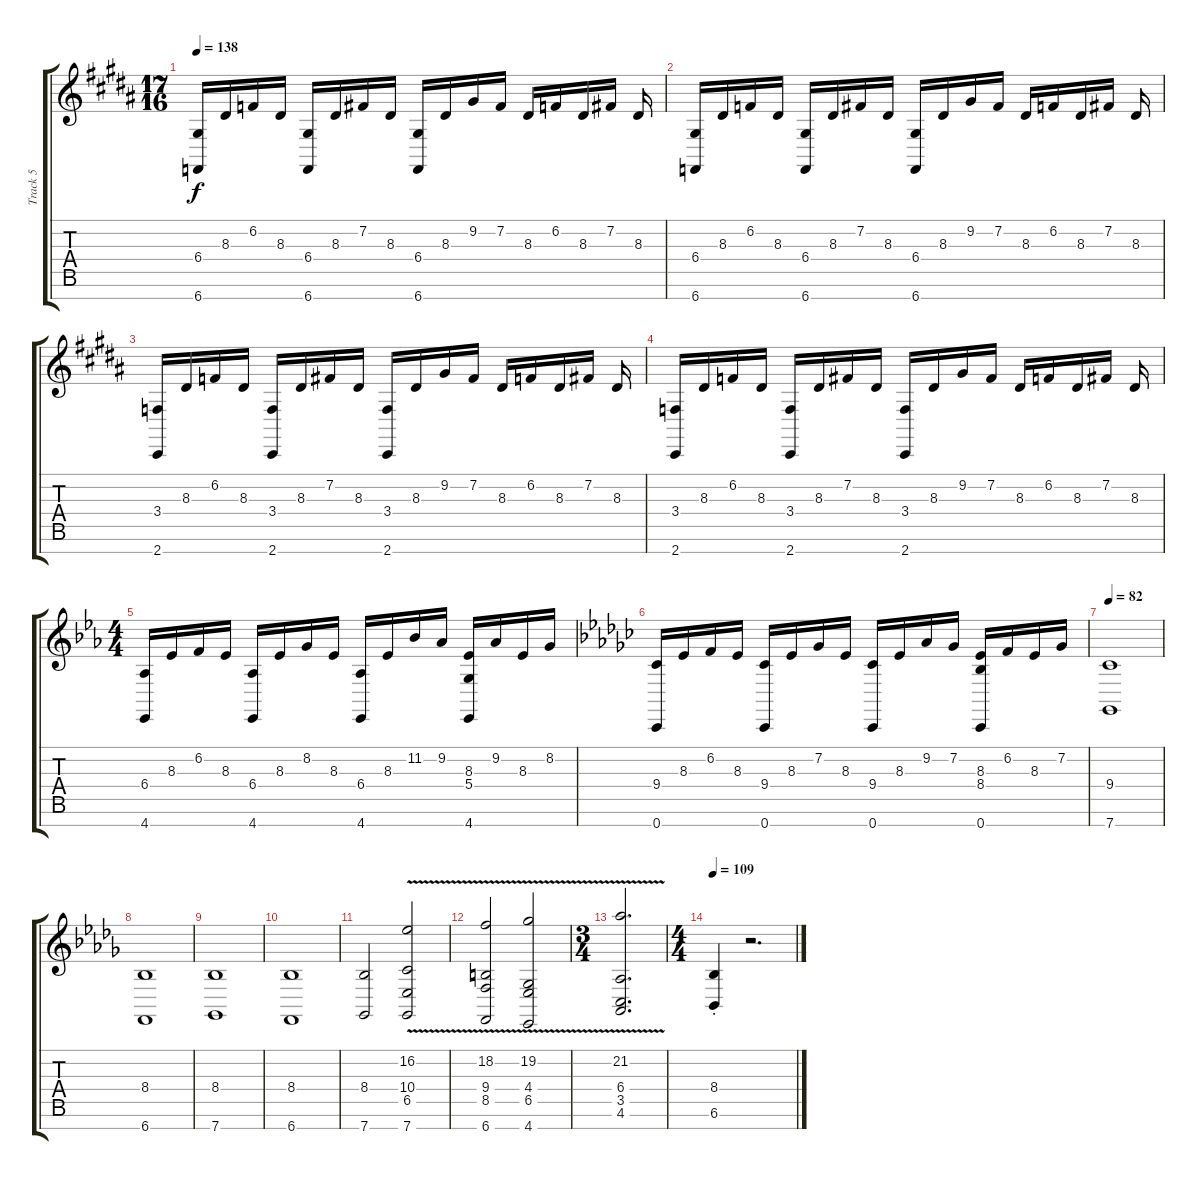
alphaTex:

\track ("Track 5" "Track 5") {instrument lead8bassandlead}
\staff {score tabs}
\tuning (E4 B3 G3 D3 A2 E2 B1) {hide}
\ts (17 16)
\tempo 138
\clef g2
\ks b
(6.4 6.7).16{dy f} 8.3.16 6.2.16 8.3.16 (6.4 6.7).16 8.3.16 7.2.16 8.3.16 (6.4 6.7).16 8.3.16 9.2.16 7.2.16 8.3.16 6.2.16 8.3.16 7.2.16 8.3.16 |
(6.4 6.7).16 8.3.16 6.2.16 8.3.16 (6.4 6.7).16 8.3.16 7.2.16 8.3.16 (6.4 6.7).16 8.3.16 9.2.16 7.2.16 8.3.16 6.2.16 8.3.16 7.2.16 8.3.16 |
(3.4 2.7).16 8.3.16 6.2.16 8.3.16 (3.4 2.7).16 8.3.16 7.2.16 8.3.16 (3.4 2.7).16 8.3.16 9.2.16 7.2.16 8.3.16 6.2.16 8.3.16 7.2.16 8.3.16 |
(3.4 2.7).16 8.3.16 6.2.16 8.3.16 (3.4 2.7).16 8.3.16 7.2.16 8.3.16 (3.4 2.7).16 8.3.16 9.2.16 7.2.16 8.3.16 6.2.16 8.3.16 7.2.16 8.3.16 |
\ts (4 4)
\ks eb
(6.4 4.7).16 8.3.16 6.2.16 8.3.16 (6.4 4.7).16 8.3.16 8.2.16 8.3.16 (6.4 4.7).16 8.3.16 11.2.16 9.2.16 (8.3 5.4 4.7).16 9.2.16 8.3.16 8.2.16 |
\ks ebminor
(9.4 0.7).16 8.3.16 6.2.16 8.3.16 (9.4 0.7).16 8.3.16 7.2.16 8.3.16 (9.4 0.7).16 8.3.16 9.2.16 7.2.16 (8.3 8.4 0.7).16 6.2.16 8.3.16 7.2.16 |
\tempo 82
(9.4 7.7).1 |
\ks bbminor
(8.4 6.7).1 |
(8.4 7.7).1 |
(8.4 6.7).1 |
(8.4 7.7).2 (16.2{v} 10.4 6.5 7.7).2 |
(18.2{v} 9.4 8.5 6.7).2 (19.2{v} 4.4 6.5 4.7).2 |
\ts (3 4)
(21.2{v} 6.4 3.5 4.6).2{d} |
\ts (4 4)
\tempo 109
(8.4{st} 6.6{st}).4 r.2{d}
